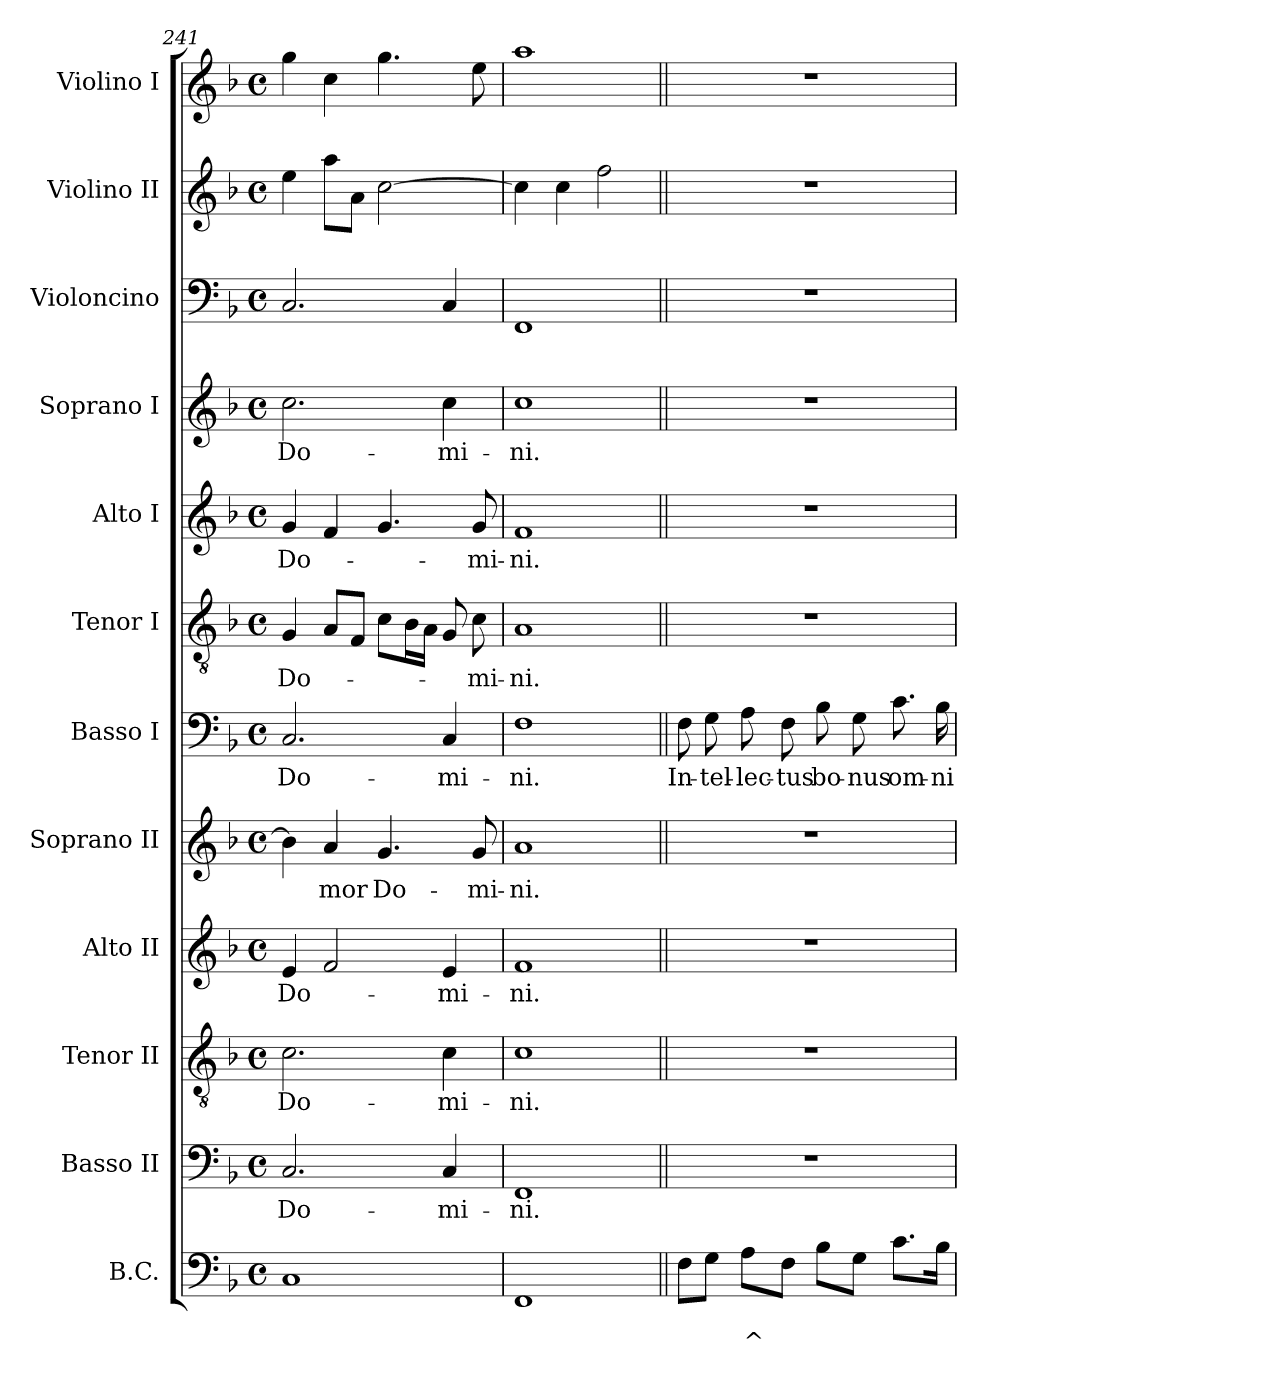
**kern	**text	**text	**kern	**text	**kern	**text	**kern	**text	**kern	**text	**kern	**text	**kern	**text	**kern	**text	**kern	**text	**kern	**kern	**kern
*part12	*part12	*part12	*part11	*part11	*part10	*part10	*part9	*part9	*part8	*part8	*part7	*part7	*part6	*part6	*part5	*part5	*part4	*part4	*part3	*part2	*part1
*staff12	*staff12	*staff12	*staff11	*staff11	*staff10	*staff10	*staff9	*staff9	*staff8	*staff8	*staff7	*staff7	*staff6	*staff6	*staff5	*staff5	*staff4	*staff4	*staff3	*staff2	*staff1
*I"B.C.	*	*	*I"Basso II	*	*I"Tenor II	*	*I"Alto II	*	*I"Soprano II	*	*I"Basso I	*	*I"Tenor I	*	*I"Alto I	*	*I"Soprano I	*	*I"Violoncino	*I"Violino II	*I"Violino I
*I'BC	*	*	*I'B 2	*	*I'T 2	*	*I'A 2	*	*I'S 2	*	*I'B 1	*	*I'T 1	*	*I'A 1	*	*I'S 1	*	*I'Vc.	*I'Vln. II	*I'Vln. I
*clefF4	*	*	*clefF4	*	*clefGv2	*	*clefG2	*	*clefG2	*	*clefF4	*	*clefGv2	*	*clefG2	*	*clefG2	*	*clefF4	*clefG2	*clefG2
*k[b-]	*	*	*k[b-]	*	*k[b-]	*	*k[b-]	*	*k[b-]	*	*k[b-]	*	*k[b-]	*	*k[b-]	*	*k[b-]	*	*k[b-]	*k[b-]	*k[b-]
*F:	*	*	*F:	*	*F:	*	*F:	*	*F:	*	*F:	*	*F:	*	*F:	*	*F:	*	*F:	*F:	*F:
*M4/4	*	*	*M4/4	*	*M4/4	*	*M4/4	*	*M4/4	*	*M4/4	*	*M4/4	*	*M4/4	*	*M4/4	*	*M4/4	*M4/4	*M4/4
*met(c)	*	*	*met(c)	*	*met(c)	*	*met(c)	*	*met(c)	*	*met(c)	*	*met(c)	*	*met(c)	*	*met(c)	*	*met(c)	*met(c)	*met(c)
=241	=241	=241	=241	=241	=241	=241	=241	=241	=241	=241	=241	=241	=241	=241	=241	=241	=241	=241	=241	=241	=241
*^	*	*	*	*	*	*	*	*	*	*	*	*	*	*	*	*	*	*	*	*	*
!	!	!	!	!	!LO:LY:b	!	!	!	!	!	!	!	!	!	!	!	!	!	!	!	!	!
!	!	!	!	!	!	!	!LO:LY:b	!	!	!	!	!	!	!	!	!	!	!	!	!	!	!
!	!	!	!	!	!	!	!	!	!LO:LY:b	!	!	!	!	!	!	!	!	!	!	!	!	!
!	!	!	!	!	!	!	!	!	!	!	!	!	!LO:LY:b	!	!	!	!	!	!	!	!	!
!	!	!	!	!	!	!	!	!	!	!	!	!	!	!	!LO:LY:b	!	!	!	!	!	!	!
!	!	!	!	!	!	!	!	!	!	!	!	!	!	!	!	!	!LO:LY:b	!	!	!	!	!
!	!	!	!	!	!	!	!	!	!	!	!	!	!	!	!	!	!	!	!LO:LY:b	!	!	!
1C	4ryy	.	.	2.C/	Do-	2.c\	Do-	4e/	Do-	4b-\]	.	2.C/	Do-	4G/	Do-	4g/	Do-	2.cc\	Do-	2.C/	4ee\	4gg\
!	!	!	!	!	!	!	!	!	!	!	!LO:LY:b	!	!	!	!	!	!	!	!	!	!	!
.	4ryy	.	.	.	.	.	.	2f/	.	4a/	-mor	.	.	8A/L	.	4f/	.	.	.	.	8aa\L	4cc\
.	.	.	.	.	.	.	.	.	.	.	.	.	.	8F/J	.	.	.	.	.	.	8a\J	.
!	!	!	!	!	!	!	!	!	!	!	!LO:LY:b	!	!	!	!	!	!	!	!	!	!	!
.	2ryy	.	.	.	.	.	.	.	.	4.g/	Do-	.	.	8c\L	.	4.g/	.	.	.	.	[2cc\	4.gg\
.	.	.	.	.	.	.	.	.	.	.	.	.	.	16B-\L	.	.	.	.	.	.	.	.
.	.	.	.	.	.	.	.	.	.	.	.	.	.	16A\JJ	.	.	.	.	.	.	.	.
!	!	!	!	!	!LO:LY:b	!	!	!	!	!	!	!	!	!	!	!	!	!	!	!	!	!
!	!	!	!	!	!	!	!LO:LY:b	!	!	!	!	!	!	!	!	!	!	!	!	!	!	!
!	!	!	!	!	!	!	!	!	!LO:LY:b	!	!	!	!	!	!	!	!	!	!	!	!	!
!	!	!	!	!	!	!	!	!	!	!	!	!	!LO:LY:b	!	!	!	!	!	!	!	!	!
!	!	!	!	!	!	!	!	!	!	!	!	!	!	!	!	!	!	!	!LO:LY:b	!	!	!
.	.	.	.	4C/	-mi-	4c\	-mi-	4e/	-mi-	.	.	4C/	-mi-	8G/	.	.	.	4cc\	-mi-	4C/	.	.
!	!	!	!	!	!	!	!	!	!	!	!LO:LY:b	!	!	!	!	!	!	!	!	!	!	!
!	!	!	!	!	!	!	!	!	!	!	!	!	!	!	!LO:LY:b	!	!	!	!	!	!	!
!	!	!	!	!	!	!	!	!	!	!	!	!	!	!	!	!	!LO:LY:b	!	!	!	!	!
.	.	.	.	.	.	.	.	.	.	8g/	-mi-	.	.	8c\	-mi-	8g/	-mi-	.	.	.	.	8ee\
*v	*v	*	*	*	*	*	*	*	*	*	*	*	*	*	*	*	*	*	*	*	*	*
=242	=242	=242	=242	=242	=242	=242	=242	=242	=242	=242	=242	=242	=242	=242	=242	=242	=242	=242	=242	=242	=242
!	!	!	!	!LO:LY:b	!	!	!	!	!	!	!	!	!	!	!	!	!	!	!	!	!
!	!	!	!	!	!	!LO:LY:b	!	!	!	!	!	!	!	!	!	!	!	!	!	!	!
!	!	!	!	!	!	!	!	!LO:LY:b	!	!	!	!	!	!	!	!	!	!	!	!	!
!	!	!	!	!	!	!	!	!	!	!LO:LY:b	!	!	!	!	!	!	!	!	!	!	!
!	!	!	!	!	!	!	!	!	!	!	!	!LO:LY:b	!	!	!	!	!	!	!	!	!
!	!	!	!	!	!	!	!	!	!	!	!	!	!	!LO:LY:b	!	!	!	!	!	!	!
!	!	!	!	!	!	!	!	!	!	!	!	!	!	!	!	!LO:LY:b	!	!	!	!	!
!	!	!	!	!	!	!	!	!	!	!	!	!	!	!	!	!	!	!LO:LY:b	!	!	!
1FF	.	.	1FF	-ni.	1c	-ni.	1f	-ni.	1a	-ni.	1F	-ni.	1A	-ni.	1f	-ni.	1cc	-ni.	1FF	4cc\]	1aa
.	.	.	.	.	.	.	.	.	.	.	.	.	.	.	.	.	.	.	.	4cc\	.
.	.	.	.	.	.	.	.	.	.	.	.	.	.	.	.	.	.	.	.	2ff\	.
!!LO:PB:g=z
=243||	=243||	=243||	=243||	=243||	=243||	=243||	=243||	=243||	=243||	=243||	=243||	=243||	=243||	=243||	=243||	=243||	=243||	=243||	=243||	=243||	=243||
!	!	!	!	!	!	!	!	!	!	!	!	!LO:LY:b	!	!	!	!	!	!	!	!	!
8F\L	.	.	1r	.	1r	.	1r	.	1r	.	8F\	In-	1r	.	1r	.	1r	.	1r	1r	1r
!	!	!	!	!	!	!	!	!	!	!	!	!LO:LY:b	!	!	!	!	!	!	!	!	!
8G\J	.	.	.	.	.	.	.	.	.	.	8G\	-tel-	.	.	.	.	.	.	.	.	.
!	!	!LO:LY:b	!	!	!	!	!	!	!	!	!	!	!	!	!	!	!	!	!	!	!
!	!	!	!	!	!	!	!	!	!	!	!	!LO:LY:b	!	!	!	!	!	!	!	!	!
8A\L	.	^	.	.	.	.	.	.	.	.	8A\	-lec-	.	.	.	.	.	.	.	.	.
!	!	!	!	!	!	!	!	!	!	!	!	!LO:LY:b	!	!	!	!	!	!	!	!	!
8F\J	.	.	.	.	.	.	.	.	.	.	8F\	-tus	.	.	.	.	.	.	.	.	.
!	!	!	!	!	!	!	!	!	!	!	!	!LO:LY:b	!	!	!	!	!	!	!	!	!
8B-\L	.	.	.	.	.	.	.	.	.	.	8B-\	bo-	.	.	.	.	.	.	.	.	.
!	!	!	!	!	!	!	!	!	!	!	!	!LO:LY:b	!	!	!	!	!	!	!	!	!
8G\J	.	.	.	.	.	.	.	.	.	.	8G\	-nus	.	.	.	.	.	.	.	.	.
!	!	!	!	!	!	!	!	!	!	!	!	!LO:LY:b	!	!	!	!	!	!	!	!	!
8.c\L	.	.	.	.	.	.	.	.	.	.	8.c\	om-	.	.	.	.	.	.	.	.	.
!	!	!	!	!	!	!	!	!	!	!	!	!LO:LY:b	!	!	!	!	!	!	!	!	!
16B-\Jk	.	.	.	.	.	.	.	.	.	.	16B-\	-ni-	.	.	.	.	.	.	.	.	.
=	=	=	=	=	=	=	=	=	=	=	=	=	=	=	=	=	=	=	=	=	=
*-	*-	*-	*-	*-	*-	*-	*-	*-	*-	*-	*-	*-	*-	*-	*-	*-	*-	*-	*-	*-	*-
